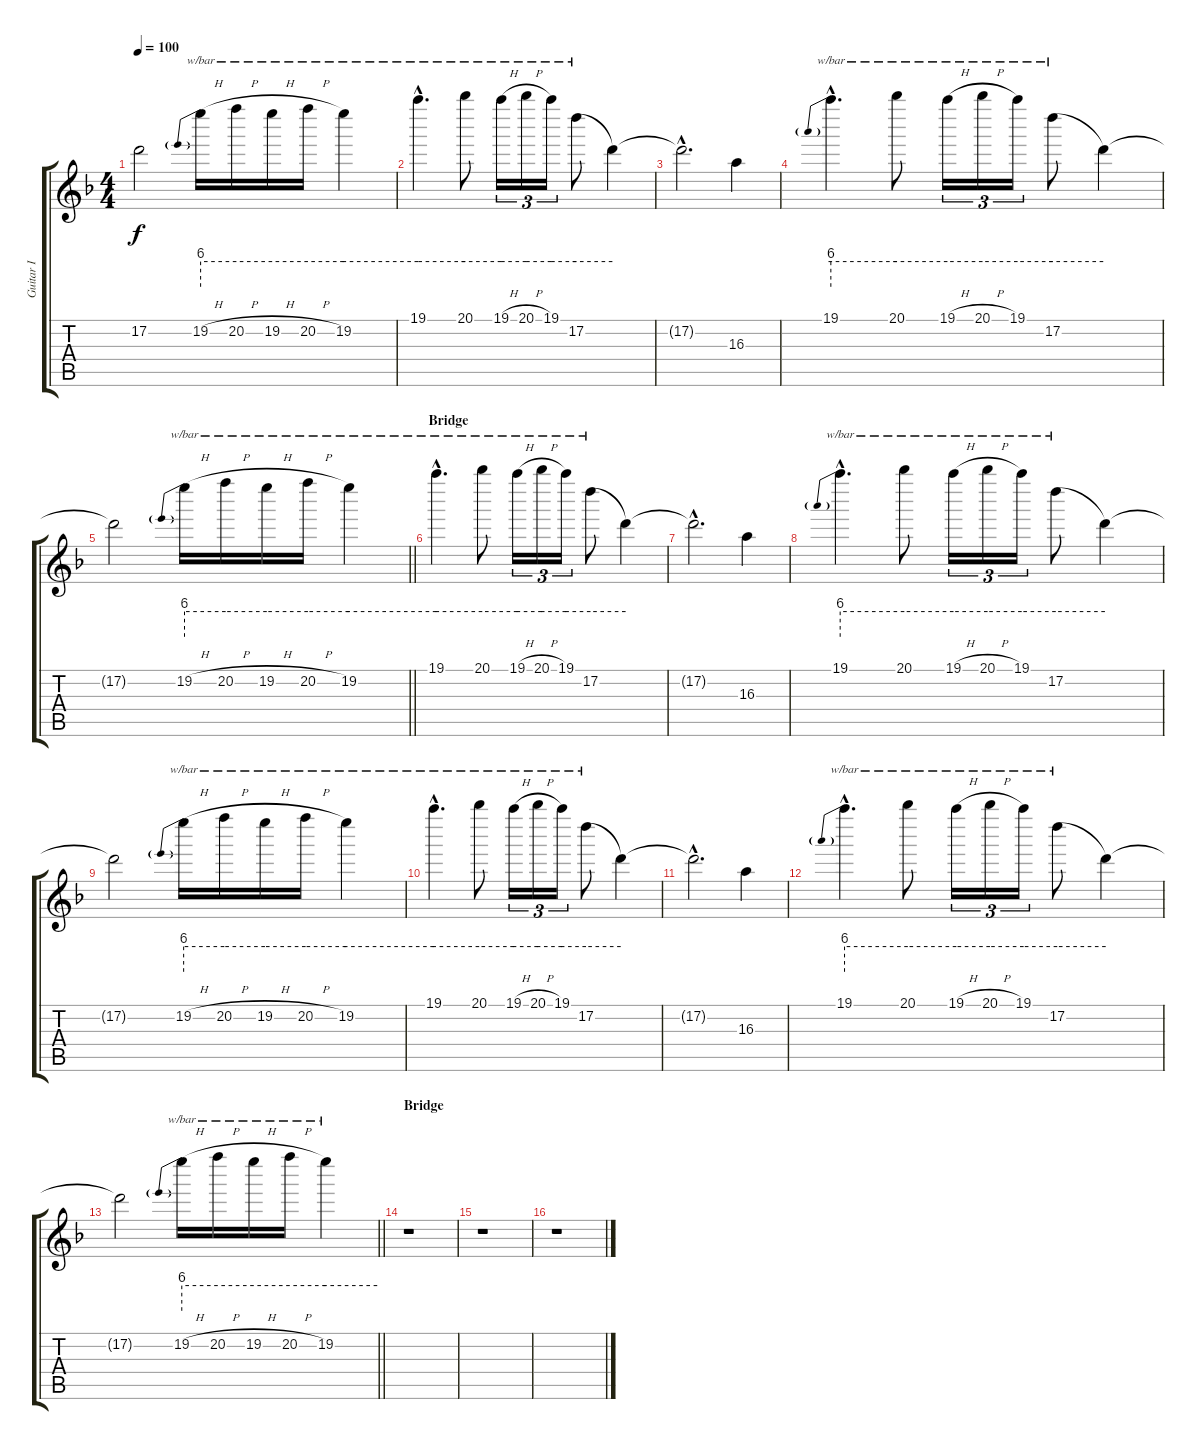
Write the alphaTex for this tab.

\track ("Guitar I" "Guitar I") {instrument distortionguitar}
\staff {score tabs}
\tuning (D4 A3 F3 C3 G2 D2) {hide}
\ts (4 4)
\tempo 100
\clef g2
\ks dminor
17.2{t}.2{dy f} 19.2{h}.16{tbe (predive default 0 24 60 24)} 20.2{h}.16{tbe (hold default 0 24 60 24)} 19.2{h}.16{tbe (hold default 0 24 60 24)} 20.2{h}.16{tbe (hold default 0 24 60 24)} 19.2.4{tbe (hold default 0 24 60 24)} |
19.1{hac}.4{d tbe (hold default 0 24 60 24)} 20.1.8{tbe (hold default 0 24 60 24)} 19.1{h}.16{tu (3 2) tbe (hold default 0 24 60 24)} 20.1{h}.16{tu (3 2) tbe (hold default 0 24 60 24)} 19.1.16{tu (3 2) tbe (hold default 0 24 60 24)} 17.2.8{tbe (hold default 0 24 60 24)} 17.2{t}.4 |
17.2{hac t}.2{d} 16.3.4 |
19.1{hac}.4{d tbe (predive default 0 24 60 24)} 20.1.8{tbe (hold default 0 24 60 24)} 19.1{h}.16{tu (3 2) tbe (hold default 0 24 60 24)} 20.1{h}.16{tu (3 2) tbe (hold default 0 24 60 24)} 19.1.16{tu (3 2) tbe (hold default 0 24 60 24)} 17.2.8{tbe (hold default 0 24 60 24)} 17.2{t}.4 |
\barLineRight lightlight
17.2{t}.2 19.2{h}.16{tbe (predive default 0 24 60 24)} 20.2{h}.16{tbe (hold default 0 24 60 24)} 19.2{h}.16{tbe (hold default 0 24 60 24)} 20.2{h}.16{tbe (hold default 0 24 60 24)} 19.2.4{tbe (hold default 0 24 60 24)} |
\section ("" "Bridge")
19.1{hac}.4{d tbe (hold default 0 24 60 24)} 20.1.8{tbe (hold default 0 24 60 24)} 19.1{h}.16{tu (3 2) tbe (hold default 0 24 60 24)} 20.1{h}.16{tu (3 2) tbe (hold default 0 24 60 24)} 19.1.16{tu (3 2) tbe (hold default 0 24 60 24)} 17.2.8{tbe (hold default 0 24 60 24)} 17.2{t}.4 |
17.2{hac t}.2{d} 16.3.4 |
19.1{hac}.4{d tbe (predive default 0 24 60 24)} 20.1.8{tbe (hold default 0 24 60 24)} 19.1{h}.16{tu (3 2) tbe (hold default 0 24 60 24)} 20.1{h}.16{tu (3 2) tbe (hold default 0 24 60 24)} 19.1.16{tu (3 2) tbe (hold default 0 24 60 24)} 17.2.8{tbe (hold default 0 24 60 24)} 17.2{t}.4 |
17.2{t}.2 19.2{h}.16{tbe (predive default 0 24 60 24)} 20.2{h}.16{tbe (hold default 0 24 60 24)} 19.2{h}.16{tbe (hold default 0 24 60 24)} 20.2{h}.16{tbe (hold default 0 24 60 24)} 19.2.4{tbe (hold default 0 24 60 24)} |
19.1{hac}.4{d tbe (hold default 0 24 60 24)} 20.1.8{tbe (hold default 0 24 60 24)} 19.1{h}.16{tu (3 2) tbe (hold default 0 24 60 24)} 20.1{h}.16{tu (3 2) tbe (hold default 0 24 60 24)} 19.1.16{tu (3 2) tbe (hold default 0 24 60 24)} 17.2.8{tbe (hold default 0 24 60 24)} 17.2{t}.4 |
17.2{hac t}.2{d} 16.3.4 |
19.1{hac}.4{d tbe (predive default 0 24 60 24)} 20.1.8{tbe (hold default 0 24 60 24)} 19.1{h}.16{tu (3 2) tbe (hold default 0 24 60 24)} 20.1{h}.16{tu (3 2) tbe (hold default 0 24 60 24)} 19.1.16{tu (3 2) tbe (hold default 0 24 60 24)} 17.2.8{tbe (hold default 0 24 60 24)} 17.2{t}.4 |
\barLineRight lightlight
17.2{t}.2 19.2{h}.16{tbe (predive default 0 24 60 24)} 20.2{h}.16{tbe (hold default 0 24 60 24)} 19.2{h}.16{tbe (hold default 0 24 60 24)} 20.2{h}.16{tbe (hold default 0 24 60 24)} 19.2.4{tbe (hold default 0 24 60 24)} |
\section ("" "Bridge")
r.1 |
r.1 |
r.1
